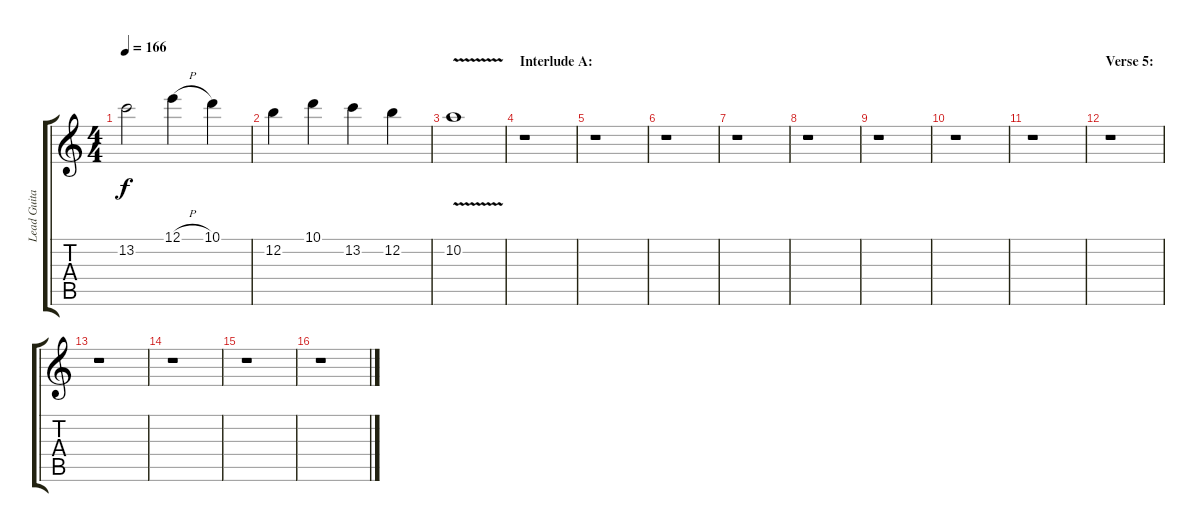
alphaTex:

\track ("Lead Guitar II" "Lead Guita") {instrument distortionguitar}
\staff {score tabs}
\tuning (E4 B3 G3 D3 A2 E2) {hide}
\ts (4 4)
\tempo 166
\clef g2
\ks c
13.2{t}.2{dy f} 12.1{h}.4 10.1.4 |
12.2.4 10.1.4 13.2.4 12.2.4 |
10.2{v}.1 |
\section ("" "Interlude A:")
r.1 |
r.1 |
r.1 |
r.1 |
r.1 |
r.1 |
r.1 |
r.1 |
\section ("" "Verse 5:")
r.1 |
r.1 |
r.1 |
r.1 |
r.1
